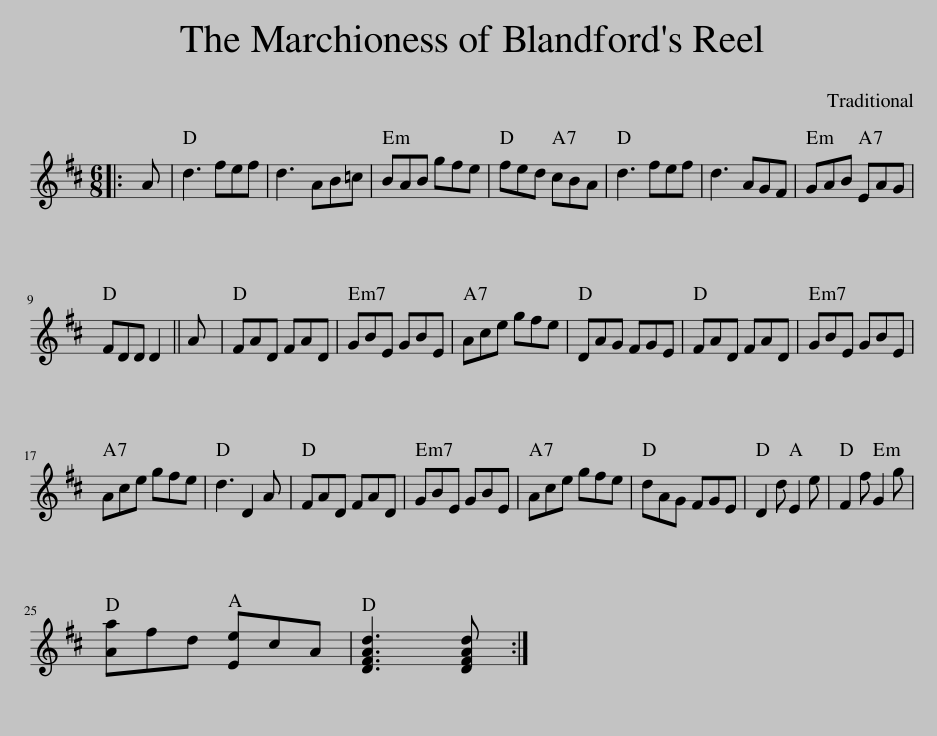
X:1
L:1/8
M:6/8
I:linebreak $
K:D
V:1 treble
V:1
|: A | d3 fef | d3 AB=c | BAB gfe | fed cBA | %5
 d3 fef | d3 AGF | GAB EAG |$ FDD D2 || A | %10
 FAD FAD | GBE GBE | Ace gfe | DAG FGE | FAD FAD | %15
 GBE GBE |$ Ace gfe | d3 D2 A | FAD FAD | GBE GBE | %20
 Ace gfe | dAG FGE | D2 d E2 e | F2 f G2 g |$ [Aa]fd [Ee]cA | %25
 [DFAd]3 [DFAd] :| %26
